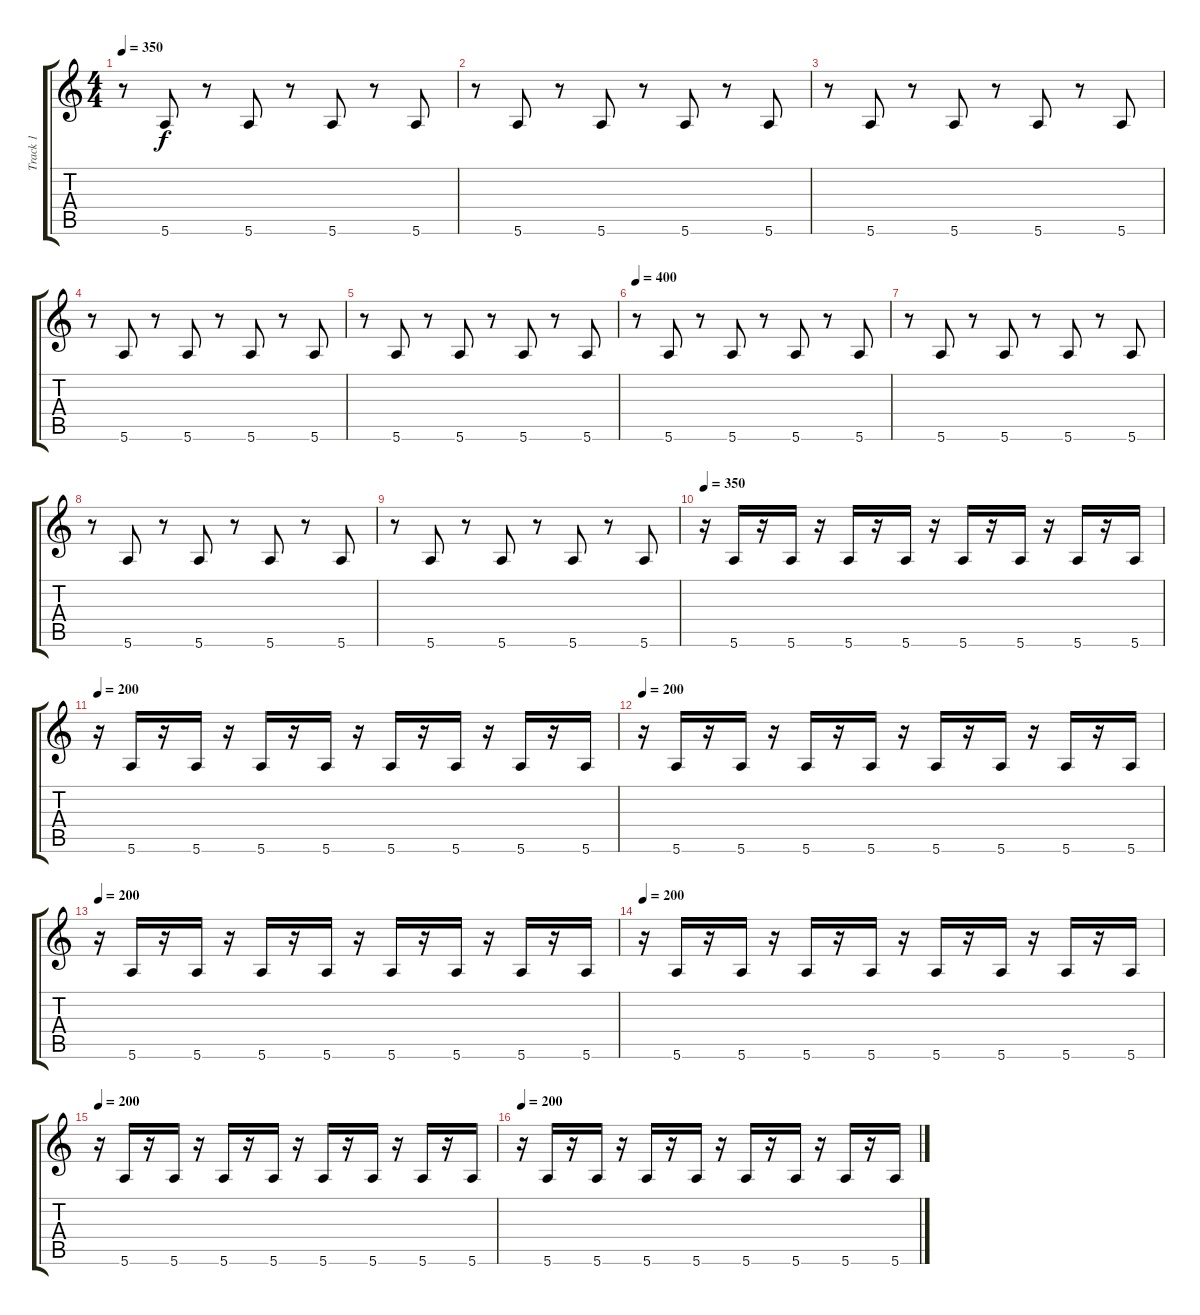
\track ("Track 1" "Track 1") {instrument acousticguitarsteel}
\staff {score tabs}
\tuning (E4 B3 G3 D3 A2 E2) {hide}
\ts (4 4)
\tempo 350
\clef g2
\ks c
r.8{dy f volume 7 balance 16 instrument distortionguitar} 5.6.8 r.8 5.6.8 r.8 5.6.8 r.8 5.6.8 |
r.8{volume 7 balance 16 instrument distortionguitar} 5.6.8 r.8 5.6.8 r.8 5.6.8 r.8 5.6.8 |
r.8{volume 7 balance 16 instrument distortionguitar} 5.6.8 r.8 5.6.8 r.8 5.6.8 r.8 5.6.8 |
r.8{volume 7 balance 16 instrument distortionguitar} 5.6.8 r.8 5.6.8 r.8 5.6.8 r.8 5.6.8 |
r.8{volume 7 balance 16 instrument distortionguitar} 5.6.8 r.8 5.6.8 r.8 5.6.8 r.8 5.6.8 |
\tempo 400
r.8{volume 7 balance 16 instrument distortionguitar} 5.6.8 r.8 5.6.8 r.8 5.6.8 r.8 5.6.8 |
r.8{volume 7 balance 16 instrument distortionguitar} 5.6.8 r.8 5.6.8 r.8 5.6.8 r.8 5.6.8 |
r.8{volume 7 balance 16 instrument distortionguitar} 5.6.8 r.8 5.6.8 r.8 5.6.8 r.8 5.6.8 |
r.8{volume 7 balance 16 instrument distortionguitar} 5.6.8 r.8 5.6.8 r.8 5.6.8 r.8 5.6.8 |
\tempo 200
\tempo 350
r.16 5.6.16 r.16 5.6.16 r.16 5.6.16 r.16 5.6.16 r.16 5.6.16 r.16 5.6.16 r.16 5.6.16 r.16 5.6.16 |
\tempo 200
r.16 5.6.16 r.16 5.6.16 r.16 5.6.16 r.16 5.6.16 r.16 5.6.16 r.16 5.6.16 r.16 5.6.16 r.16 5.6.16 |
\tempo 200
r.16 5.6.16 r.16 5.6.16 r.16 5.6.16 r.16 5.6.16 r.16 5.6.16 r.16 5.6.16 r.16 5.6.16 r.16 5.6.16 |
\tempo 200
r.16 5.6.16 r.16 5.6.16 r.16 5.6.16 r.16 5.6.16 r.16 5.6.16 r.16 5.6.16 r.16 5.6.16 r.16 5.6.16 |
\tempo 200
r.16 5.6.16 r.16 5.6.16 r.16 5.6.16 r.16 5.6.16 r.16 5.6.16 r.16 5.6.16 r.16 5.6.16 r.16 5.6.16 |
\tempo 200
r.16 5.6.16 r.16 5.6.16 r.16 5.6.16 r.16 5.6.16 r.16 5.6.16 r.16 5.6.16 r.16 5.6.16 r.16 5.6.16 |
\tempo 200
r.16 5.6.16 r.16 5.6.16 r.16 5.6.16 r.16 5.6.16 r.16 5.6.16 r.16 5.6.16 r.16 5.6.16 r.16 5.6.16
